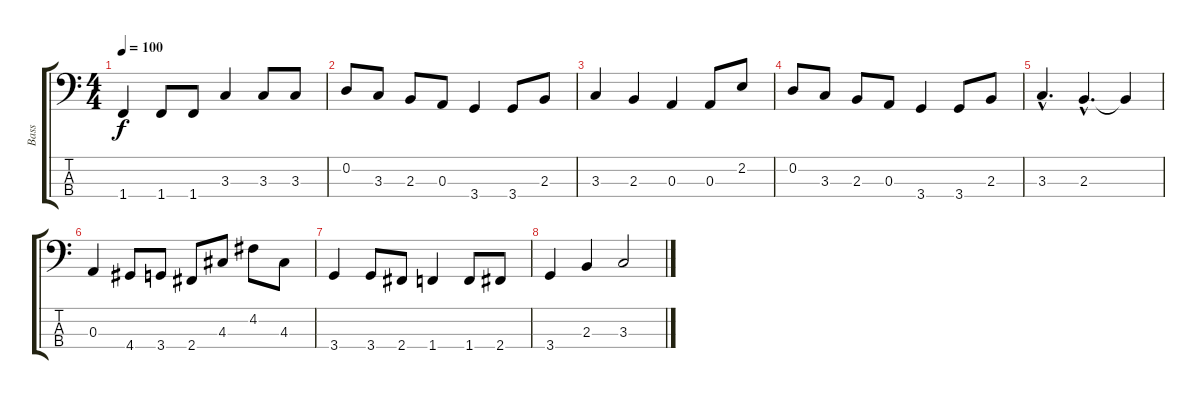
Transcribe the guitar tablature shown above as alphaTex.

\track ("Bass" "Bass") {instrument electricbasspick}
\staff {score tabs}
\tuning (G2 D2 A1 E1) {hide}
\ts (4 4)
\tempo 100
\clef f4
\ks c
1.4.4{dy f} 1.4.8 1.4.8 3.3.4 3.3.8 3.3.8 |
0.2.8 3.3.8 2.3.8 0.3.8 3.4.4 3.4.8 2.3.8 |
3.3.4 2.3.4 0.3.4 0.3.8 2.2.8 |
0.2.8 3.3.8 2.3.8 0.3.8 3.4.4 3.4.8 2.3.8 |
3.3{hac}.4{d} 2.3{hac}.4{d} 2.3{t}.4 |
0.3.4 4.4.8 3.4.8 2.4.8 4.3.8 4.2.8 4.3.8 |
3.4.4 3.4.8 2.4.8 1.4.4 1.4.8 2.4.8 |
3.4.4 2.3.4 3.3.2
